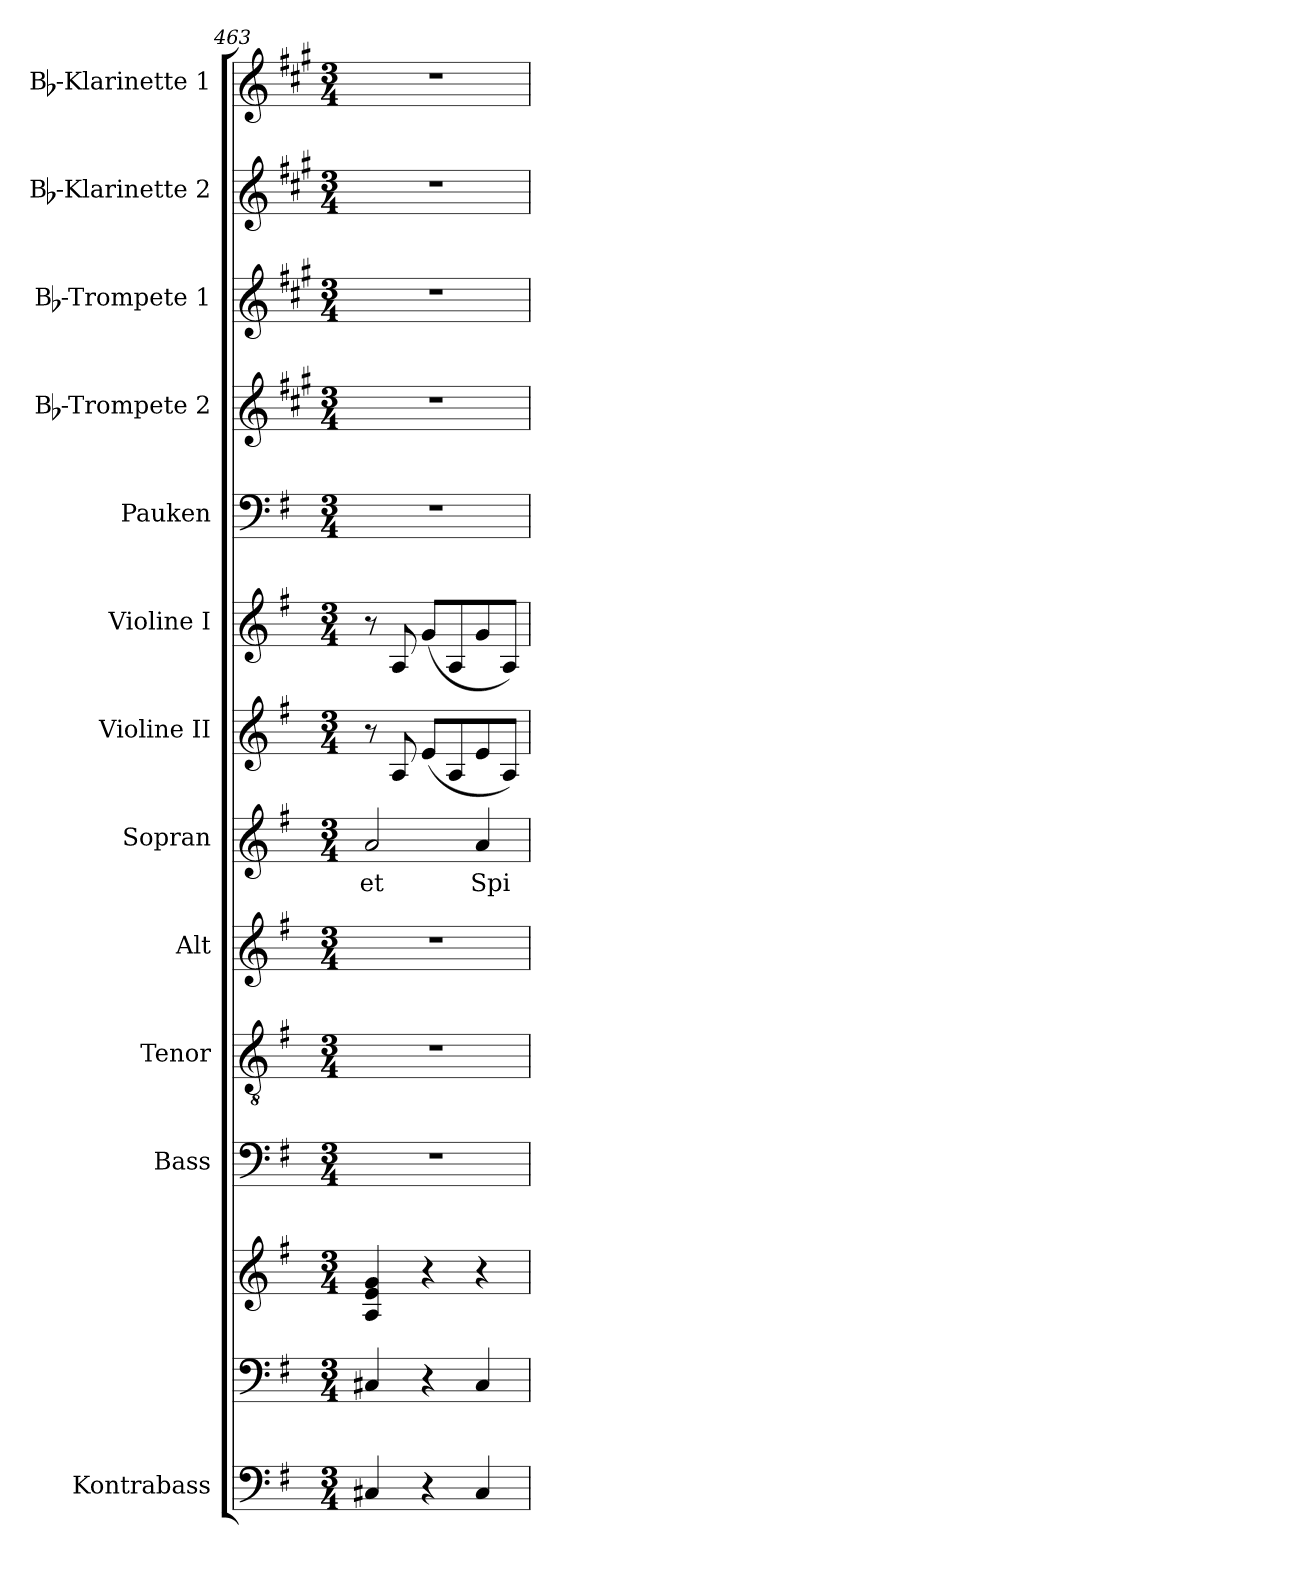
**kern	**kern	**kern	**kern	**kern	**kern	**kern	**text	**kern	**kern	**kern	**kern	**kern	**kern	**kern
*part13	*part12	*part12	*part11	*part10	*part9	*part8	*part8	*part7	*part6	*part5	*part4	*part3	*part2	*part1
*staff14	*staff13	*staff12	*staff11	*staff10	*staff9	*staff8	*staff8	*staff7	*staff6	*staff5	*staff4	*staff3	*staff2	*staff1
*I"Kontrabass	*	*	*I"Bass	*I"Tenor	*I"Alt	*I"Sopran	*	*I"Violine II	*I"Violine I	*I"Pauken	*I"Bb-Trompete 2	*I"Bb-Trompete 1	*I"Bb-Klarinette 2	*I"Bb-Klarinette 1
*I'Kb.	*	*	*I'B.	*I'T.	*I'A.	*I'S.	*	*I'Vl. II	*I'Vl. I	*I'Pk.	*I'Bb Trp. 2	*I'Bb Trp. 1	*I'Bb Kl. 2	*I'Bb Kl. 1
*clefF4	*clefF4	*clefG2	*clefF4	*clefGv2	*clefG2	*clefG2	*	*clefG2	*clefG2	*clefF4	*clefG2	*clefG2	*clefG2	*clefG2
*ITrd7c12	*	*	*	*	*	*	*	*	*	*	*ITrd1c2	*ITrd1c2	*ITrd1c2	*ITrd1c2
*k[f#]	*k[f#]	*k[f#]	*k[f#]	*k[f#]	*k[f#]	*k[f#]	*	*k[f#]	*k[f#]	*k[f#]	*k[f#]	*k[f#]	*k[f#]	*k[f#]
*G:	*G:	*G:	*G:	*G:	*G:	*G:	*	*G:	*G:	*G:	*G:	*G:	*G:	*G:
*M3/4	*M3/4	*M3/4	*M3/4	*M3/4	*M3/4	*M3/4	*	*M3/4	*M3/4	*M3/4	*M3/4	*M3/4	*M3/4	*M3/4
=463	=463	=463	=463	=463	=463	=463	=463	=463	=463	=463	=463	=463	=463	=463
!	!	!	!	!	!	!	!LO:LY:b	!	!	!	!	!	!	!
4CC#X/	4C#X/	4A/ 4e/ 4g/	2.r	2.r	2.r	2a/	et	8r	8r	2.r	2.r	2.r	2.r	2.r
.	.	.	.	.	.	.	.	8A/	8A/	.	.	.	.	.
4r	4r	4r	.	.	.	.	.	(<8e/L	(<8g/L	.	.	.	.	.
.	.	.	.	.	.	.	.	8A/	8A/	.	.	.	.	.
!	!	!	!	!	!	!	!LO:LY:b	!	!	!	!	!	!	!
4CC#/	4C#/	4r	.	.	.	4a/	Spi-	8e/	8g/	.	.	.	.	.
.	.	.	.	.	.	.	.	8A/J)	8A/J)	.	.	.	.	.
=	=	=	=	=	=	=	=	=	=	=	=	=	=	=
*-	*-	*-	*-	*-	*-	*-	*-	*-	*-	*-	*-	*-	*-	*-
